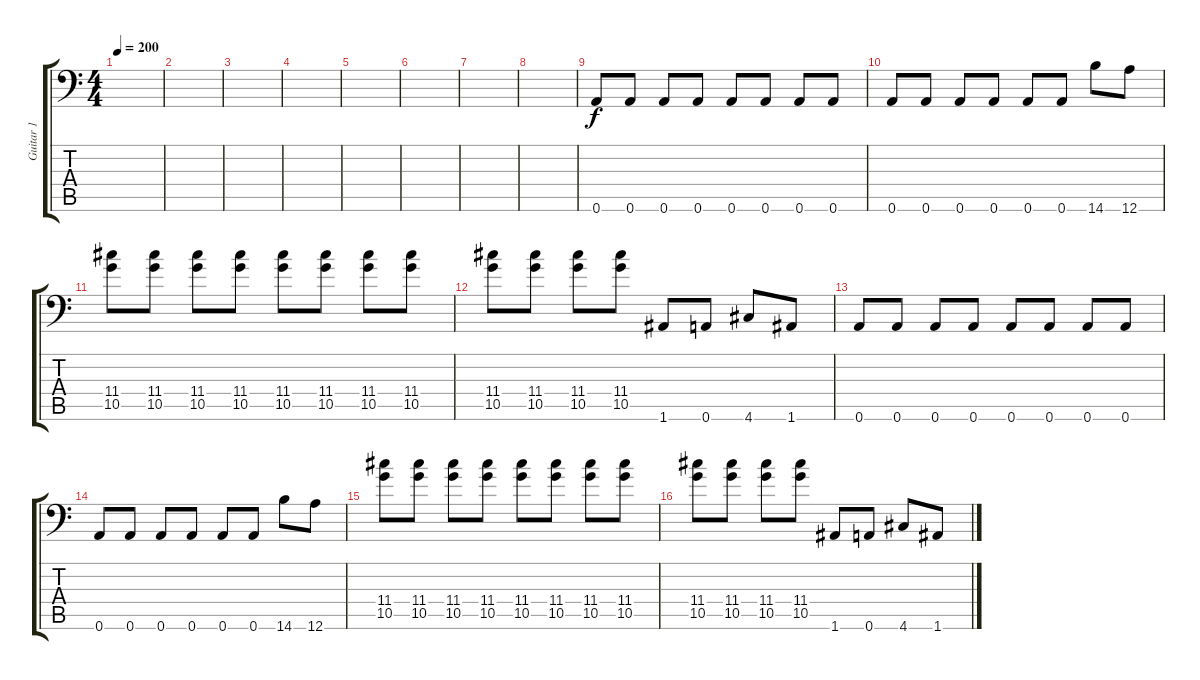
\track ("Guitar 1" "Guitar 1") {instrument distortionguitar}
\staff {score tabs}
\tuning (E4 B3 G3 D3 A2 A1) {hide}
\ts (4 4)
\tempo 200
\clef f4
\ks c
|
|
|
|
|
|
|
|
0.6.8 0.6.8 0.6.8 0.6.8 0.6.8 0.6.8 0.6.8 0.6.8 |
0.6.8 0.6.8 0.6.8 0.6.8 0.6.8 0.6.8 14.6.8 12.6.8 |
(11.4 10.5).8 (11.4 10.5).8 (11.4 10.5).8 (11.4 10.5).8 (11.4 10.5).8 (11.4 10.5).8 (11.4 10.5).8 (11.4 10.5).8 |
(11.4 10.5).8 (11.4 10.5).8 (11.4 10.5).8 (11.4 10.5).8 1.6.8 0.6.8 4.6.8 1.6.8 |
0.6.8{balance 16} 0.6.8 0.6.8 0.6.8 0.6.8 0.6.8 0.6.8 0.6.8 |
0.6.8 0.6.8 0.6.8 0.6.8 0.6.8 0.6.8 14.6.8 12.6.8 |
(11.4 10.5).8 (11.4 10.5).8 (11.4 10.5).8 (11.4 10.5).8 (11.4 10.5).8 (11.4 10.5).8 (11.4 10.5).8 (11.4 10.5).8 |
(11.4 10.5).8 (11.4 10.5).8 (11.4 10.5).8 (11.4 10.5).8 1.6.8 0.6.8 4.6.8 1.6.8
